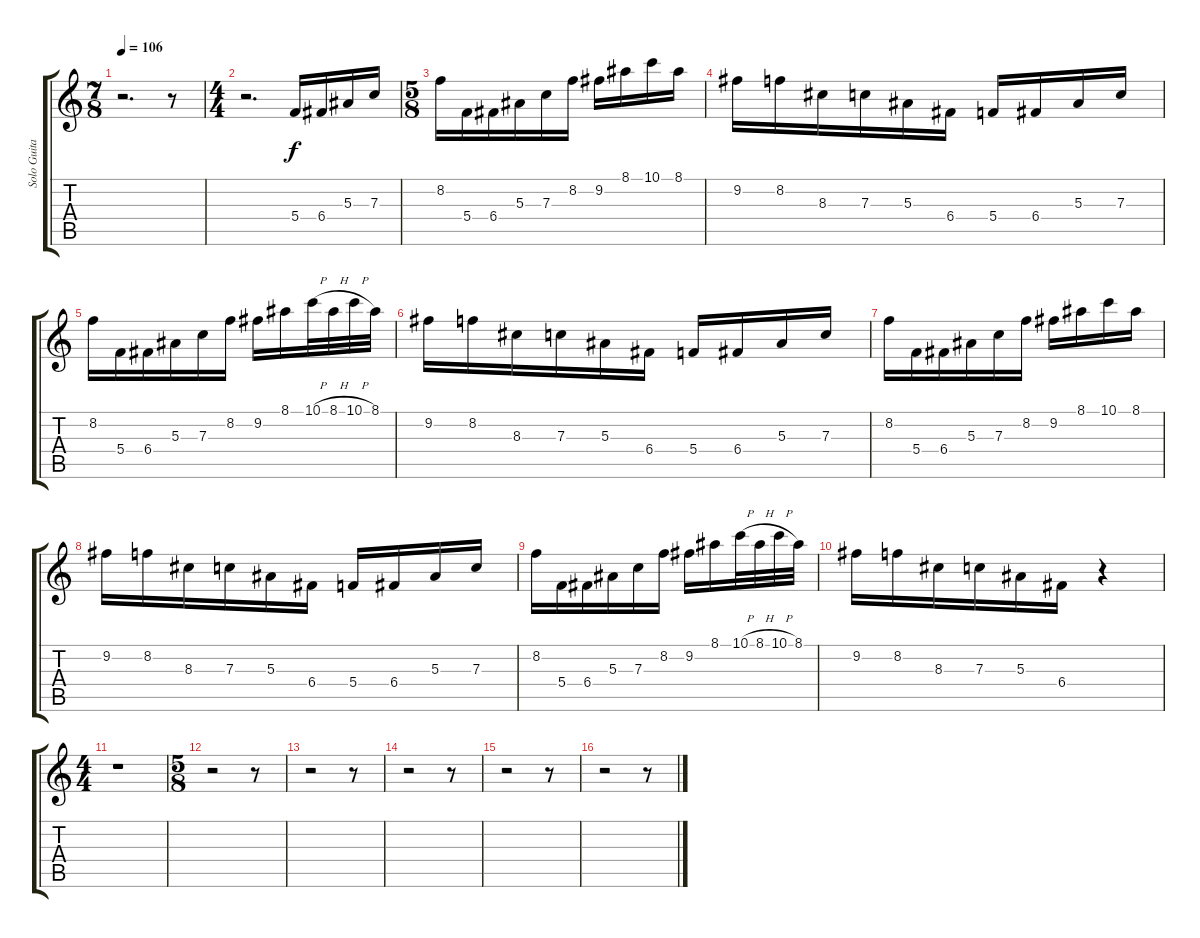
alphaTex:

\track ("Solo Guitar" "Solo Guita") {instrument overdrivenguitar}
\staff {score tabs}
\tuning (D4 A3 F3 C3 G2 D2) {hide}
\ts (7 8)
\tempo 106
\clef g2
\ks c
r.2{d dy f} r.8 |
\ts (4 4)
r.2{d} 5.4.16 6.4.16 5.3.16 7.3.16 |
\ts (5 8)
8.2.16 5.4.16 6.4.16 5.3.16 7.3.16 8.2.16 9.2.16 8.1.16 10.1.16 8.1.16 |
9.2.16 8.2.16 8.3.16 7.3.16 5.3.16 6.4.16 5.4.16 6.4.16 5.3.16 7.3.16 |
8.2.16 5.4.16 6.4.16 5.3.16 7.3.16 8.2.16 9.2.16 8.1.16 10.1{h}.32 8.1{h}.32 10.1{h}.32 8.1.32 |
9.2.16 8.2.16 8.3.16 7.3.16 5.3.16 6.4.16 5.4.16 6.4.16 5.3.16 7.3.16 |
8.2.16 5.4.16 6.4.16 5.3.16 7.3.16 8.2.16 9.2.16 8.1.16 10.1.16 8.1.16 |
9.2.16 8.2.16 8.3.16 7.3.16 5.3.16 6.4.16 5.4.16 6.4.16 5.3.16 7.3.16 |
8.2.16 5.4.16 6.4.16 5.3.16 7.3.16 8.2.16 9.2.16 8.1.16 10.1{h}.32 8.1{h}.32 10.1{h}.32 8.1.32 |
9.2.16 8.2.16 8.3.16 7.3.16 5.3.16 6.4.16 r.4 |
\ts (4 4)
r.1 |
\ts (5 8)
r.2 r.8 |
r.2 r.8 |
r.2 r.8 |
r.2 r.8 |
r.2 r.8
